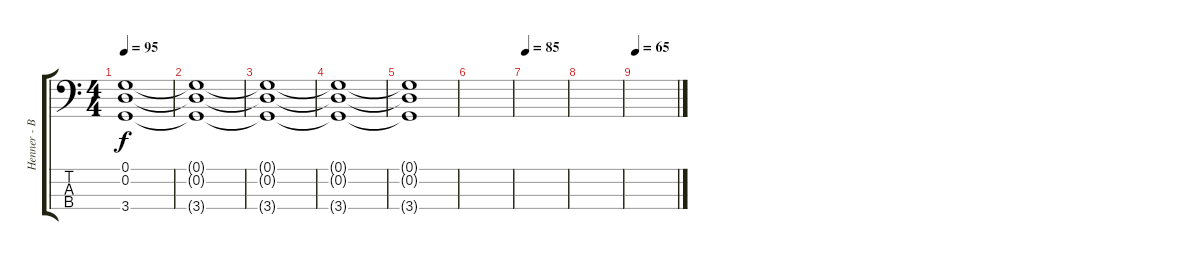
\track ("Henner - Bass" "Henner - B") {instrument electricbassfinger}
\staff {score tabs}
\tuning (G2 D2 A1 E1) {hide}
\ts (4 4)
\tempo 95
\clef f4
\ks c
(0.1{t} 0.2{t} 3.4{t}).1{dy f} |
(0.1{t} 0.2{t} 3.4{t}).1{volume 5} |
(0.1{t} 0.2{t} 3.4{t}).1 |
(0.1{t} 0.2{t} 3.4{t}).1{volume 0} |
(0.1{t} 0.2{t} 3.4{t}).1 |
|
\tempo 85
|
|
\tempo 65
